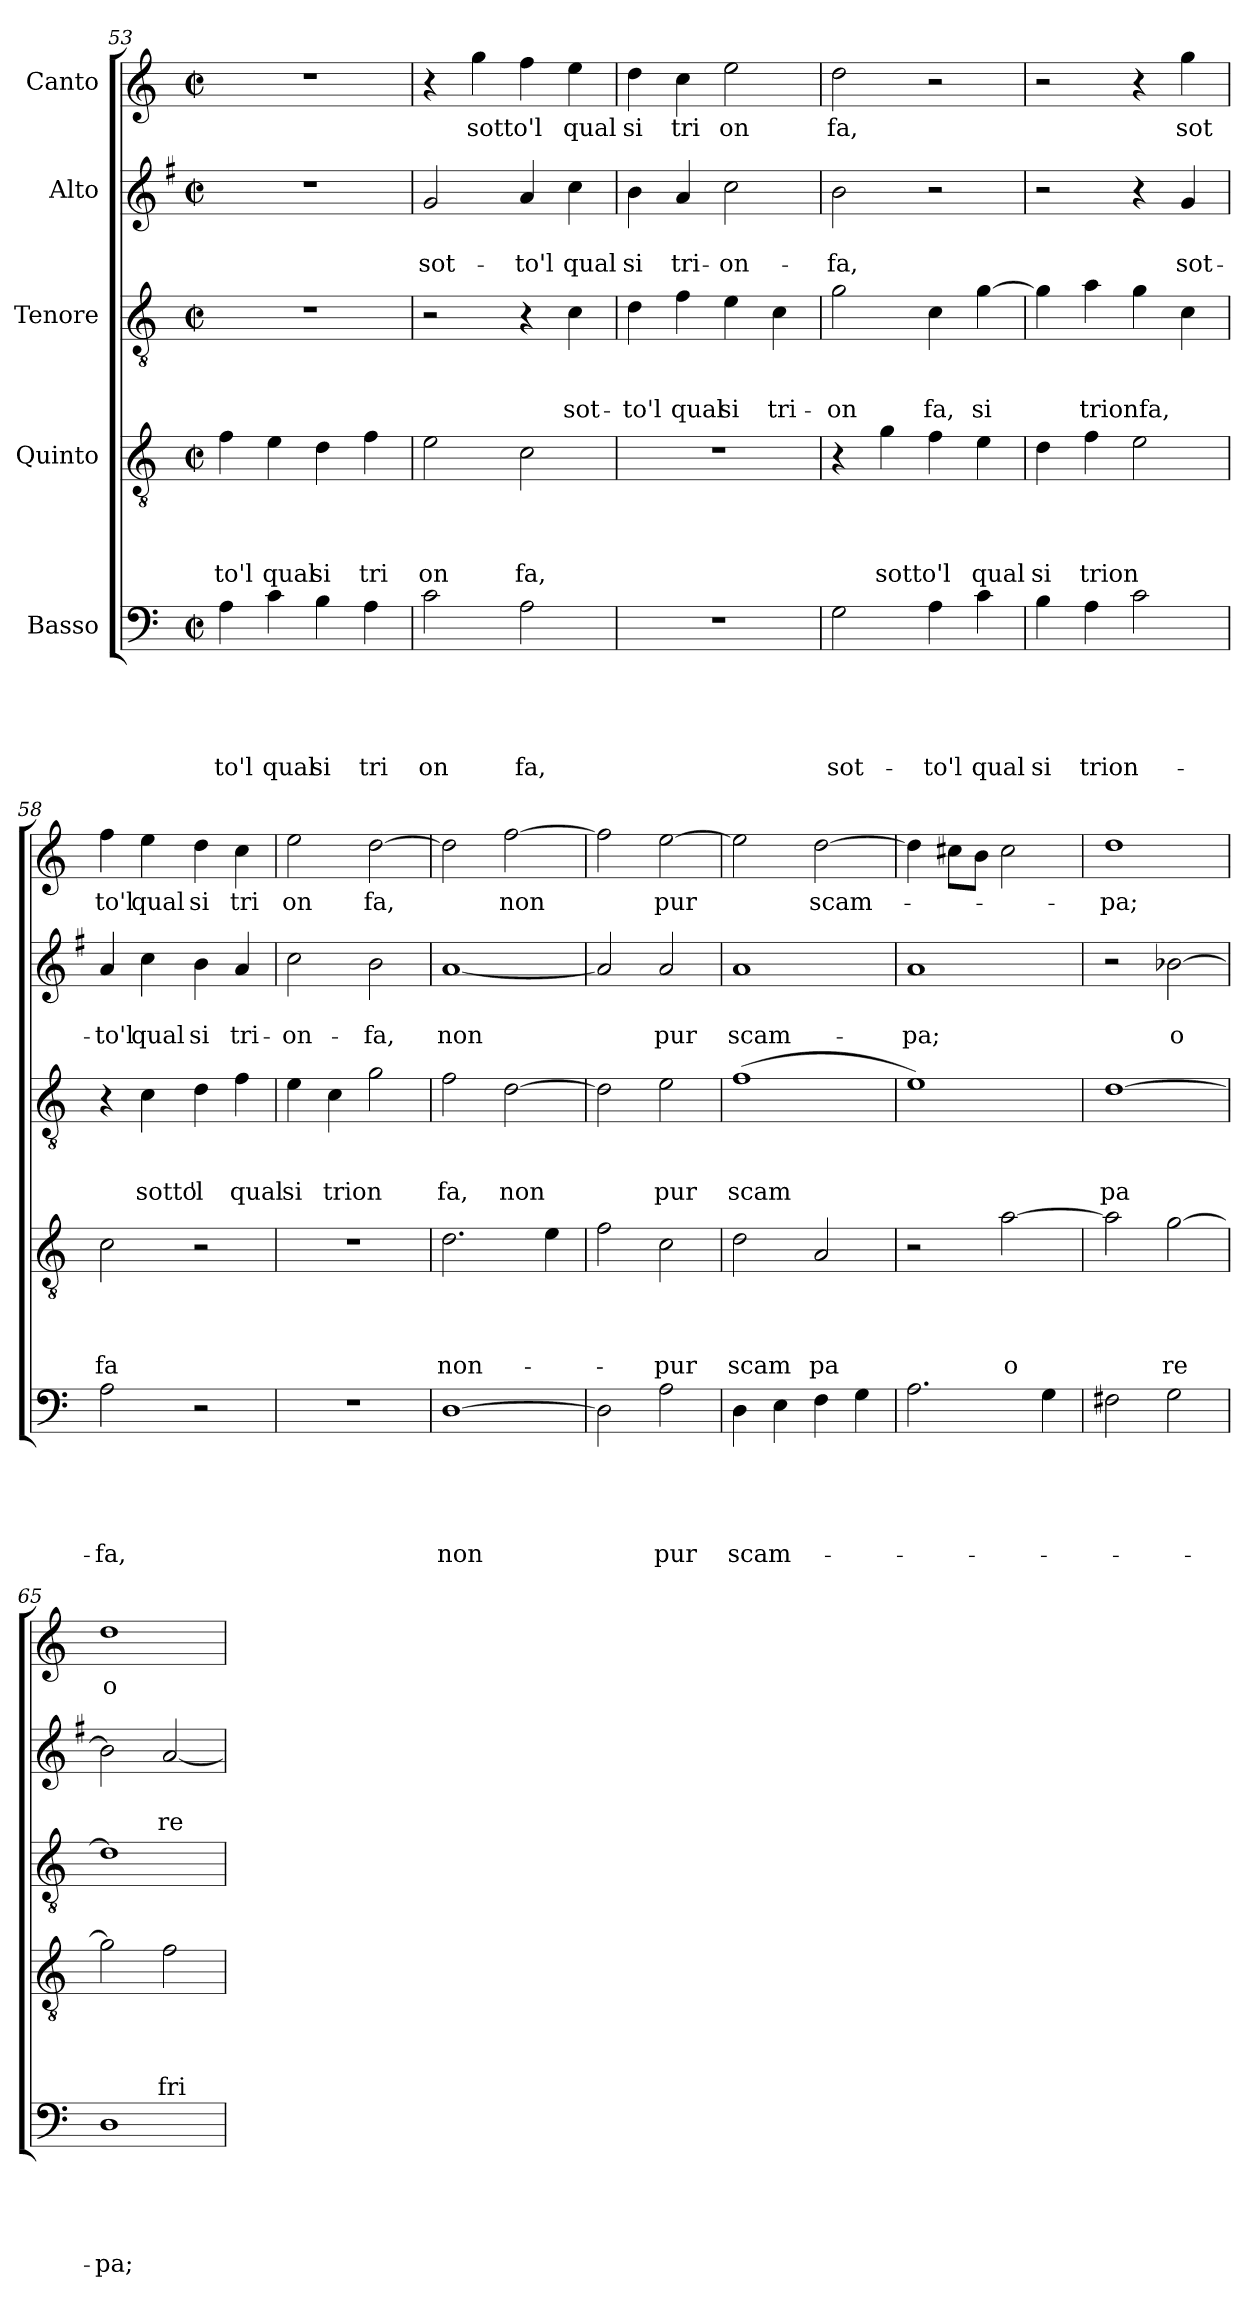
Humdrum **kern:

**kern	**text	**text	**text	**text	**text	**kern	**text	**text	**text	**text	**kern	**text	**text	**text	**kern	**text	**text	**kern	**text
*part5	*part5	*part5	*part5	*part5	*part5	*part4	*part4	*part4	*part4	*part4	*part3	*part3	*part3	*part3	*part2	*part2	*part2	*part1	*part1
*staff5	*staff5	*staff5	*staff5	*staff5	*staff5	*staff4	*staff4	*staff4	*staff4	*staff4	*staff3	*staff3	*staff3	*staff3	*staff2	*staff2	*staff2	*staff1	*staff1
*I"Basso	*	*	*	*	*	*I"Quinto	*	*	*	*	*I"Tenore	*	*	*	*I"Alto	*	*	*I"Canto	*
*clefF4	*	*	*	*	*	*clefGv2	*	*	*	*	*clefGv2	*	*	*	*clefG2	*	*	*clefG2	*
*	*	*	*	*	*	*	*	*	*	*	*	*	*	*	*ITrd-3c-5	*	*	*	*
*k[]	*	*	*	*	*	*k[]	*	*	*	*	*k[]	*	*	*	*k[]	*	*	*k[]	*
*C:	*	*	*	*	*	*C:	*	*	*	*	*C:	*	*	*	*C:	*	*	*C:	*
*M2/2	*	*	*	*	*	*M2/2	*	*	*	*	*M2/2	*	*	*	*M2/2	*	*	*M2/2	*
*met(c|)	*	*	*	*	*	*met(c|)	*	*	*	*	*met(c|)	*	*	*	*met(c|)	*	*	*met(c|)	*
=53	=53	=53	=53	=53	=53	=53	=53	=53	=53	=53	=53	=53	=53	=53	=53	=53	=53	=53	=53
!	!	!	!	!	!LO:LY:b	!	!	!	!	!LO:LY:b	!	!	!	!	!	!	!	!	!
4A\	.	.	.	.	to'l	4f\	.	.	.	to'l	1r	.	.	.	1r	.	.	1r	.
!	!	!	!	!	!LO:LY:b	!	!	!	!	!LO:LY:b	!	!	!	!	!	!	!	!	!
4c\	.	.	.	.	qual	4e\	.	.	.	qual	.	.	.	.	.	.	.	.	.
!	!	!	!	!	!LO:LY:b	!	!	!	!	!LO:LY:b	!	!	!	!	!	!	!	!	!
4B\	.	.	.	.	si	4d\	.	.	.	si	.	.	.	.	.	.	.	.	.
!	!	!	!	!	!LO:LY:b	!	!	!	!	!LO:LY:b	!	!	!	!	!	!	!	!	!
4A\	.	.	.	.	tri	4f\	.	.	.	tri	.	.	.	.	.	.	.	.	.
=54	=54	=54	=54	=54	=54	=54	=54	=54	=54	=54	=54	=54	=54	=54	=54	=54	=54	=54	=54
!	!	!	!	!	!LO:LY:b	!	!	!	!	!LO:LY:b	!	!	!	!	!	!	!LO:LY:b	!	!
2c\	.	.	.	.	on	2e\	.	.	.	on	2r	.	.	.	2cc/	.	sot-	4r	.
!	!	!	!	!	!	!	!	!	!	!	!	!	!	!	!	!	!	!	!LO:LY:b
.	.	.	.	.	.	.	.	.	.	.	.	.	.	.	.	.	.	4gg\	sotto'l
!	!	!	!	!	!LO:LY:b	!	!	!	!	!LO:LY:b	!	!	!	!	!	!	!LO:LY:b	!	!
2A\	.	.	.	.	fa,	2c\	.	.	.	fa,	4r	.	.	.	4dd/	.	-to'l	4ff\	.
!	!	!	!	!	!	!	!	!	!	!	!	!	!	!LO:LY:b	!	!	!LO:LY:b	!	!LO:LY:b
.	.	.	.	.	.	.	.	.	.	.	4c\	.	.	sot-	4ff\	.	qual	4ee\	qual
=55	=55	=55	=55	=55	=55	=55	=55	=55	=55	=55	=55	=55	=55	=55	=55	=55	=55	=55	=55
!	!	!	!	!	!	!	!	!	!	!	!	!	!	!LO:LY:b	!	!	!LO:LY:b	!	!LO:LY:b
1r	.	.	.	.	.	1r	.	.	.	.	4d\	.	.	-to'l	4ee\	.	si	4dd\	si
!	!	!	!	!	!	!	!	!	!	!	!	!	!	!LO:LY:b	!	!	!LO:LY:b	!	!LO:LY:b
.	.	.	.	.	.	.	.	.	.	.	4f\	.	.	qual	4dd/	.	tri-	4cc\	tri
!	!	!	!	!	!	!	!	!	!	!	!	!	!	!LO:LY:b	!	!	!LO:LY:b	!	!LO:LY:b
.	.	.	.	.	.	.	.	.	.	.	4e\	.	.	si	2ff\	.	-on-	2ee\	on
!	!	!	!	!	!	!	!	!	!	!	!	!	!	!LO:LY:b	!	!	!	!	!
.	.	.	.	.	.	.	.	.	.	.	4c\	.	.	tri-	.	.	.	.	.
!!LO:LB:g=z
=56	=56	=56	=56	=56	=56	=56	=56	=56	=56	=56	=56	=56	=56	=56	=56	=56	=56	=56	=56
!	!	!	!	!	!LO:LY:b	!	!	!	!	!	!	!	!	!LO:LY:b	!	!	!LO:LY:b	!	!LO:LY:b
2G\	.	.	.	.	sot-	4r	.	.	.	.	2g\	.	.	-on	2ee\	.	-fa,	2dd\	fa,
!	!	!	!	!	!	!	!	!	!	!LO:LY:b	!	!	!	!	!	!	!	!	!
.	.	.	.	.	.	4g\	.	.	.	sotto'l	.	.	.	.	.	.	.	.	.
!	!	!	!	!	!LO:LY:b	!	!	!	!	!	!	!	!	!LO:LY:b	!	!	!	!	!
4A\	.	.	.	.	-to'l	4f\	.	.	.	.	4c\	.	.	fa,	2r	.	.	2r	.
!	!	!	!	!	!LO:LY:b	!	!	!	!	!LO:LY:b	!	!	!	!LO:LY:b	!	!	!	!	!
4c\	.	.	.	.	qual	4e\	.	.	.	qual	[>4g\	.	.	si	.	.	.	.	.
=57	=57	=57	=57	=57	=57	=57	=57	=57	=57	=57	=57	=57	=57	=57	=57	=57	=57	=57	=57
!	!	!	!	!	!LO:LY:b	!	!	!	!	!LO:LY:b	!	!	!	!	!	!	!	!	!
4B\	.	.	.	.	si	4d\	.	.	.	si	4g\]	.	.	.	2r	.	.	2r	.
!	!	!	!	!	!LO:LY:b	!	!	!	!	!LO:LY:b	!	!	!	!LO:LY:b	!	!	!	!	!
4A\	.	.	.	.	trion-	4f\	.	.	.	trion	4a\	.	.	trionfa,	.	.	.	.	.
2c\	.	.	.	.	.	2e\	.	.	.	.	4g\	.	.	.	4r	.	.	4r	.
!	!	!	!	!	!	!	!	!	!	!	!	!	!	!	!	!	!LO:LY:b	!	!LO:LY:b
.	.	.	.	.	.	.	.	.	.	.	4c\	.	.	.	4cc/	.	sot-	4gg\	sot
=58	=58	=58	=58	=58	=58	=58	=58	=58	=58	=58	=58	=58	=58	=58	=58	=58	=58	=58	=58
!	!	!	!	!	!LO:LY:b	!	!	!	!	!LO:LY:b	!	!	!	!	!	!	!LO:LY:b	!	!LO:LY:b
2A\	.	.	.	.	-fa,	2c\	.	.	.	fa	4r	.	.	.	4dd/	.	-to'l	4ff\	to'l
!	!	!	!	!	!	!	!	!	!	!	!	!	!	!LO:LY:b	!	!	!LO:LY:b	!	!LO:LY:b
.	.	.	.	.	.	.	.	.	.	.	4c\	.	.	sotto	4ff\	.	qual	4ee\	qual
!	!	!	!	!	!	!	!	!	!	!	!	!	!	!LO:LY:b	!	!	!LO:LY:b	!	!LO:LY:b
2r	.	.	.	.	.	2r	.	.	.	.	4d\	.	.	'l	4ee\	.	si	4dd\	si
!	!	!	!	!	!	!	!	!	!	!	!	!	!	!LO:LY:b	!	!	!LO:LY:b	!	!LO:LY:b
.	.	.	.	.	.	.	.	.	.	.	4f\	.	.	qual	4dd/	.	tri-	4cc\	tri
=59	=59	=59	=59	=59	=59	=59	=59	=59	=59	=59	=59	=59	=59	=59	=59	=59	=59	=59	=59
!	!	!	!	!	!	!	!	!	!	!	!	!	!	!LO:LY:b	!	!	!LO:LY:b	!	!LO:LY:b
1r	.	.	.	.	.	1r	.	.	.	.	4e\	.	.	si	2ff\	.	-on-	2ee\	on
!	!	!	!	!	!	!	!	!	!	!	!	!	!	!LO:LY:b	!	!	!	!	!
.	.	.	.	.	.	.	.	.	.	.	4c\	.	.	trion	.	.	.	.	.
!	!	!	!	!	!	!	!	!	!	!	!	!	!	!	!	!	!LO:LY:b	!	!LO:LY:b
.	.	.	.	.	.	.	.	.	.	.	2g\	.	.	.	2ee\	.	-fa,	[>2dd\	fa,
=60	=60	=60	=60	=60	=60	=60	=60	=60	=60	=60	=60	=60	=60	=60	=60	=60	=60	=60	=60
!	!	!	!	!	!LO:LY:b	!	!	!	!	!LO:LY:b	!	!	!	!LO:LY:b	!	!	!LO:LY:b	!	!
[>1D	.	.	.	.	non	2.d\	.	.	.	non-	2f\	.	.	fa,	[<1dd	.	non	2dd\]	.
!	!	!	!	!	!	!	!	!	!	!	!	!	!	!LO:LY:b	!	!	!	!	!LO:LY:b
.	.	.	.	.	.	.	.	.	.	.	[>2d\	.	.	non	.	.	.	[>2ff\	non
.	.	.	.	.	.	4e\	.	.	.	.	.	.	.	.	.	.	.	.	.
=61	=61	=61	=61	=61	=61	=61	=61	=61	=61	=61	=61	=61	=61	=61	=61	=61	=61	=61	=61
2D\]	.	.	.	.	.	2f\	.	.	.	.	2d\]	.	.	.	2dd/]	.	.	2ff\]	.
!	!	!	!	!	!LO:LY:b	!	!	!	!	!LO:LY:b	!	!	!	!LO:LY:b	!	!	!LO:LY:b	!	!LO:LY:b
2A\	.	.	.	.	pur	2c\	.	.	.	-pur	2e\	.	.	pur	2dd/	.	pur	[>2ee\	pur
=62	=62	=62	=62	=62	=62	=62	=62	=62	=62	=62	=62	=62	=62	=62	=62	=62	=62	=62	=62
!	!	!	!	!	!LO:LY:b	!	!	!	!	!LO:LY:b	!	!	!	!LO:LY:b	!	!	!LO:LY:b	!	!
4D\	.	.	.	.	scam-	2d\	.	.	.	scam	(>1f	.	.	scam	1dd	.	scam-	2ee\]	.
4E\	.	.	.	.	.	.	.	.	.	.	.	.	.	.	.	.	.	.	.
!	!	!	!	!	!	!	!	!	!	!LO:LY:b	!	!	!	!	!	!	!	!	!LO:LY:b
4F\	.	.	.	.	.	2A/	.	.	.	pa	.	.	.	.	.	.	.	[>2dd\	scam-
4G\	.	.	.	.	.	.	.	.	.	.	.	.	.	.	.	.	.	.	.
=63	=63	=63	=63	=63	=63	=63	=63	=63	=63	=63	=63	=63	=63	=63	=63	=63	=63	=63	=63
!	!	!	!	!	!	!	!	!	!	!	!	!	!	!	!	!	!LO:LY:b	!	!
2.A\	.	.	.	.	.	2r	.	.	.	.	1e)	.	.	.	1dd	.	-pa;	4dd\]	.
.	.	.	.	.	.	.	.	.	.	.	.	.	.	.	.	.	.	8cc#X\L	.
.	.	.	.	.	.	.	.	.	.	.	.	.	.	.	.	.	.	8b\J	.
!	!	!	!	!	!	!	!	!	!	!LO:LY:b	!	!	!	!	!	!	!	!	!
.	.	.	.	.	.	[>2a\	.	.	.	o	.	.	.	.	.	.	.	2cc#\	.
4G\	.	.	.	.	.	.	.	.	.	.	.	.	.	.	.	.	.	.	.
=64	=64	=64	=64	=64	=64	=64	=64	=64	=64	=64	=64	=64	=64	=64	=64	=64	=64	=64	=64
!	!	!	!	!	!	!	!	!	!	!	!	!	!	!LO:LY:b	!	!	!	!	!LO:LY:b
2F#X\	.	.	.	.	.	2a\]	.	.	.	.	[>1d	.	.	pa	2r	.	.	1dd	-pa;
!	!	!	!	!	!	!	!	!	!	!LO:LY:b	!	!	!	!	!	!	!LO:LY:b	!	!
2G\	.	.	.	.	.	[>2g\	.	.	.	re	.	.	.	.	[>2ee-X\	.	o	.	.
=65	=65	=65	=65	=65	=65	=65	=65	=65	=65	=65	=65	=65	=65	=65	=65	=65	=65	=65	=65
!	!	!	!	!	!LO:LY:b	!	!	!	!	!	!	!	!	!	!	!	!	!	!LO:LY:b
1D	.	.	.	.	-pa;	2g\]	.	.	.	.	1d]	.	.	.	2ee-\]	.	.	1dd	o
!	!	!	!	!	!	!	!	!	!	!LO:LY:b	!	!	!	!	!	!	!LO:LY:b	!	!
.	.	.	.	.	.	2f\	.	.	.	fri	.	.	.	.	[<2dd/	.	re-	.	.
=	=	=	=	=	=	=	=	=	=	=	=	=	=	=	=	=	=	=	=
*-	*-	*-	*-	*-	*-	*-	*-	*-	*-	*-	*-	*-	*-	*-	*-	*-	*-	*-	*-
